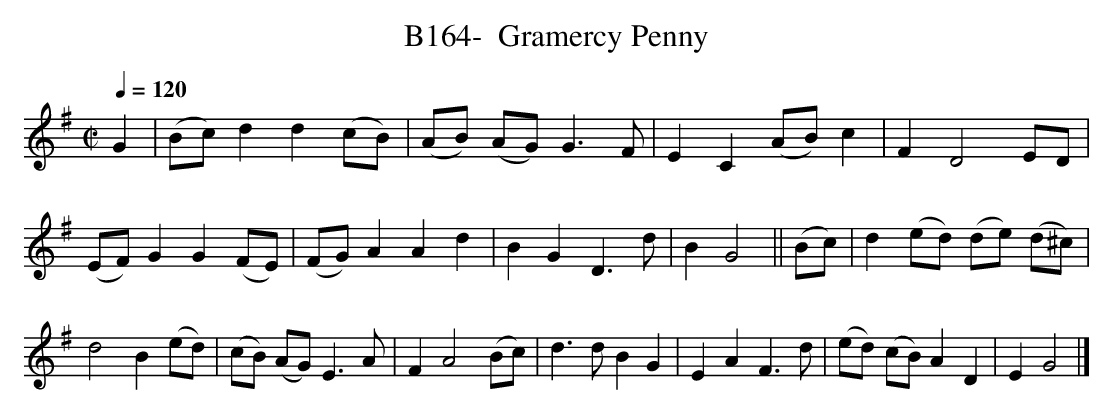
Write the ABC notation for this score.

X:1
T:B164-  Gramercy Penny
Q:1/4=120
L:1/4
M:C|
K:G
G|(B/2c/2)dd(c/2B/2)|(A/2B/2) (A/2G/2)G3/2F/2|EC(A/2B/2)c|\
FD2E/2D/2|(E/2F/2)GG(F/2E/2)|(F/2G/2)AAd|BGD3/2d/2|BG2||\
(B/2c/2)|d(e/2d/2) (d/2e/2) (d/2^c/2)|d2B(e/2d/2)|\
(c/2B/2) (A/2G/2)E3/2A/2|FA2(B/2c/2)|\
d3/2d/2BG|EAF3/2d/2|(e/2d/2) (c/2B/2)AD|EG2|]
